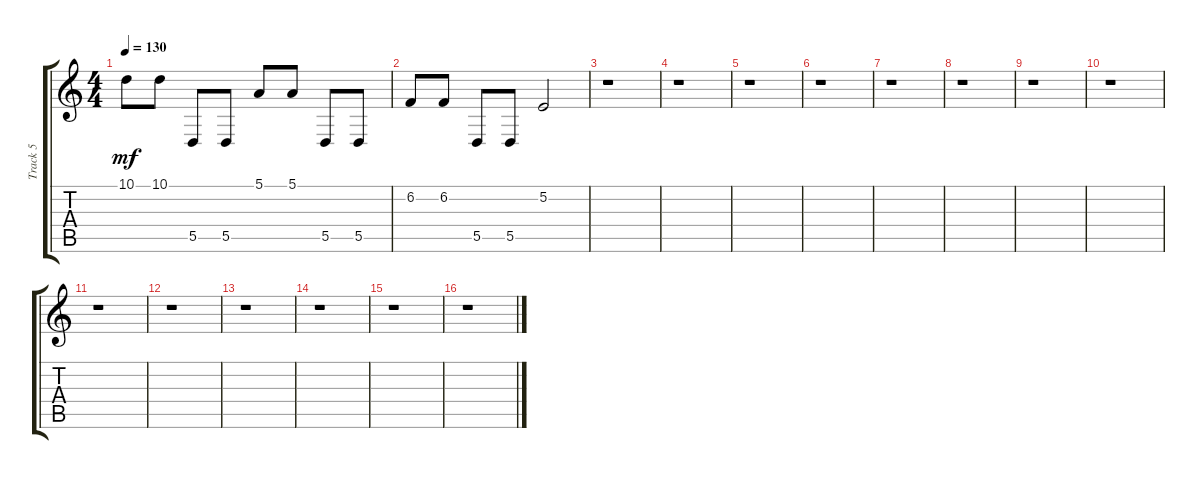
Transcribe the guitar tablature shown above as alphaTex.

\track ("Track 5" "Track 5") {instrument lead1square}
\staff {score tabs}
\tuning (E4 B3 G3 D3 A2 E2) {hide}
\ts (4 4)
\tempo 130
\clef g2
\ks c
10.1.8{dy mf} 10.1.8 5.5.8 5.5.8 5.1.8 5.1.8 5.5.8 5.5.8 |
6.2.8 6.2.8 5.5.8 5.5.8 5.2.2 |
r.1 |
r.1 |
r.1 |
r.1 |
r.1 |
r.1 |
r.1 |
r.1 |
r.1 |
r.1 |
r.1 |
r.1 |
r.1 |
r.1
